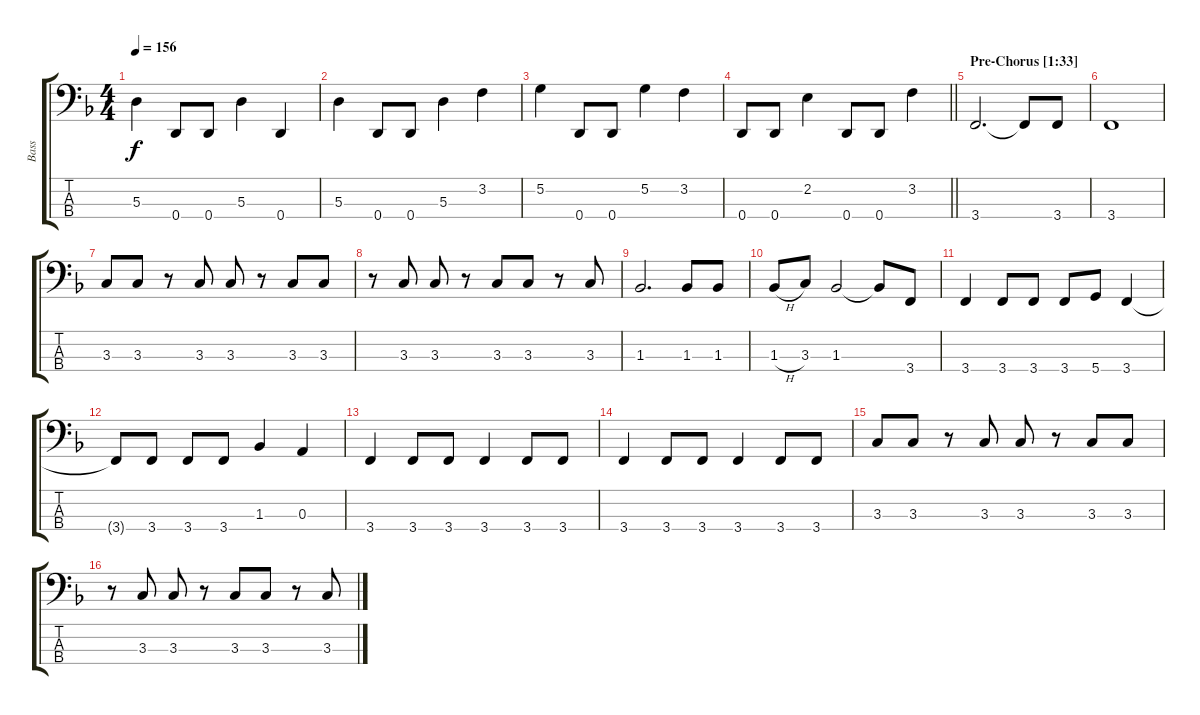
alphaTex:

\track ("Bass" "Bass") {instrument electricbassfinger}
\staff {score tabs}
\tuning (G2 D2 A1 D1) {hide}
\ts (4 4)
\tempo 156
\clef f4
\ks dminor
5.3.4{dy f} 0.4.8 0.4.8 5.3.4 0.4.4 |
5.3.4 0.4.8 0.4.8 5.3.4 3.2.4 |
5.2.4 0.4.8 0.4.8 5.2.4 3.2.4 |
\barLineRight lightlight
0.4.8 0.4.8 2.2.4 0.4.8 0.4.8 3.2.4 |
\section ("" "Pre-Chorus [1:33]")
3.4.2{d} 3.4{t}.8 3.4.8 |
3.4.1 |
3.3.8 3.3.8 r.8 3.3.8 3.3.8 r.8 3.3.8 3.3.8 |
r.8 3.3.8 3.3.8 r.8 3.3.8 3.3.8 r.8 3.3.8 |
1.3.2{d} 1.3.8 1.3.8 |
1.3{h}.8 3.3.8 1.3.2 1.3{t}.8 3.4.8 |
3.4.4 3.4.8 3.4.8 3.4.8 5.4.8 3.4.4 |
3.4{t}.8 3.4.8 3.4.8 3.4.8 1.3.4 0.3.4 |
3.4.4 3.4.8 3.4.8 3.4.4 3.4.8 3.4.8 |
3.4.4 3.4.8 3.4.8 3.4.4 3.4.8 3.4.8 |
3.3.8 3.3.8 r.8 3.3.8 3.3.8 r.8 3.3.8 3.3.8 |
r.8 3.3.8 3.3.8 r.8 3.3.8 3.3.8 r.8 3.3.8
